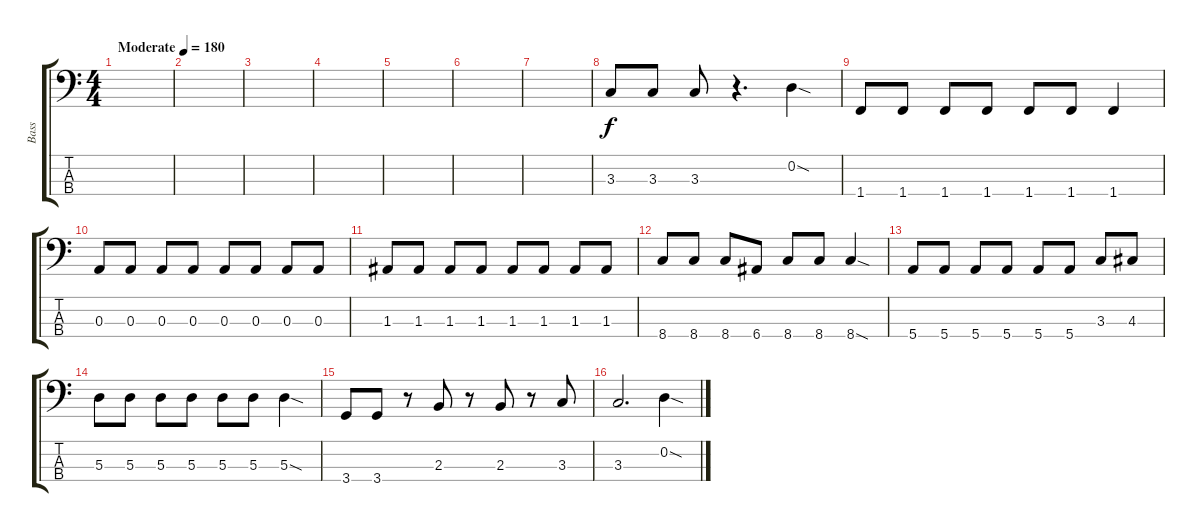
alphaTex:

\track ("Bass" "Bass") {instrument electricbassfinger}
\staff {score tabs}
\tuning (G2 D2 A1 E1) {hide}
\ts (4 4)
\tempo (180 "Moderate")
\clef f4
\ks c
|
|
|
|
|
|
|
3.3.8 3.3.8 3.3.8 r.4{d} 0.2{sod}.4 |
1.4.8 1.4.8 1.4.8 1.4.8 1.4.8 1.4.8 1.4.4 |
0.3.8 0.3.8 0.3.8 0.3.8 0.3.8 0.3.8 0.3.8 0.3.8 |
1.3.8 1.3.8 1.3.8 1.3.8 1.3.8 1.3.8 1.3.8 1.3.8 |
8.4.8 8.4.8 8.4.8 6.4.8 8.4.8 8.4.8 8.4{sod}.4 |
5.4.8 5.4.8 5.4.8 5.4.8 5.4.8 5.4.8 3.3.8 4.3.8 |
5.3.8 5.3.8 5.3.8 5.3.8 5.3.8 5.3.8 5.3{sod}.4 |
3.4.8 3.4.8 r.8 2.3.8 r.8 2.3.8 r.8 3.3.8 |
3.3.2{d} 0.2{sod}.4
